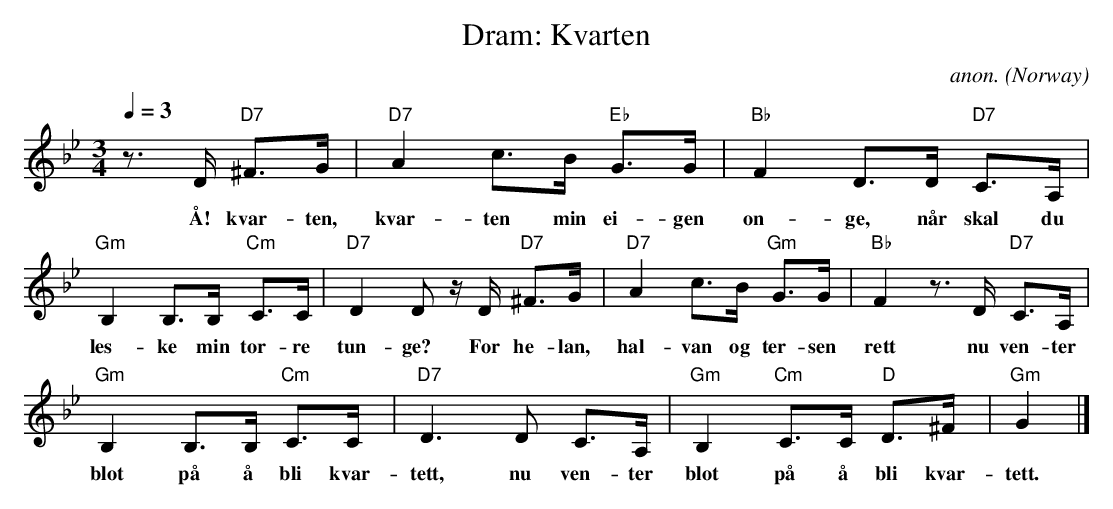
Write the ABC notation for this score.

X:1
T:Dram: Kvarten
C:anon.
O:Norway
M:3/4
L:1/8
Q:1/4=3D80
K:Gm
z>D "D7"^F>G|"D7"A2 c>B "Eb"G>G|"Bb"F2 D>D "D7"C>A,|
w: \AA! kvar-ten, kvar-ten min ei-gen on-ge, n\aar skal du
"Gm"B,2 B,>B, "Cm"C>C|"D7"D2 D z/D/ "D7"^F>G| "D7"A2 c>B "Gm"G>G|"Bb"F2 z>D "D7"C>A,|
w:les-ke min t\or-re tun-ge? For he-lan, hal-van og ter-sen rett nu ven-ter
"Gm"B,2 B,>B, "Cm"C>C|"D7"D3 D C>A,|"Gm"B,2 "Cm"C>C "D"D>^F|"Gm"G2|]
w:blot p\aa \aa bli kvar-tett, nu ven-ter blot p\aa \aa bli kvar-tett.
